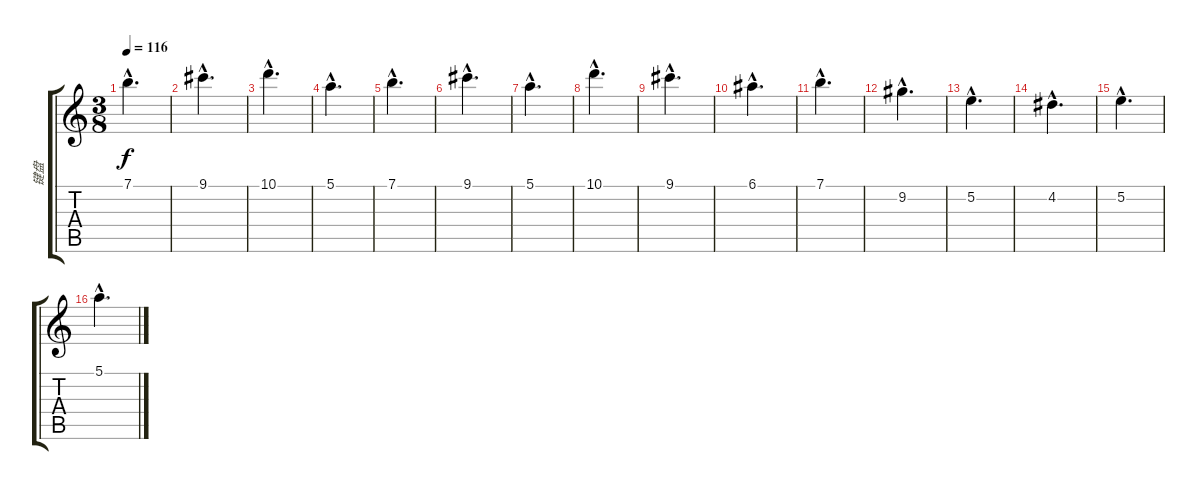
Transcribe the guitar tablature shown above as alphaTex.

\track ("键盘" "键盘") {instrument acousticguitarnylon}
\staff {score tabs}
\tuning (E4 B3 G3 D3 A2 E2) {hide}
\ts (3 8)
\tempo 116
\clef g2
\ks c
7.1{hac}.4{d dy f} |
9.1{hac}.4{d} |
10.1{hac}.4{d} |
5.1{hac}.4{d} |
7.1{hac}.4{d} |
9.1{hac}.4{d} |
5.1{hac}.4{d} |
10.1{hac}.4{d} |
9.1{hac}.4{d} |
6.1{hac}.4{d} |
7.1{hac}.4{d} |
9.2{hac}.4{d} |
5.2{hac}.4{d} |
4.2{hac}.4{d} |
5.2{hac}.4{d} |
5.1{hac}.4{d}
